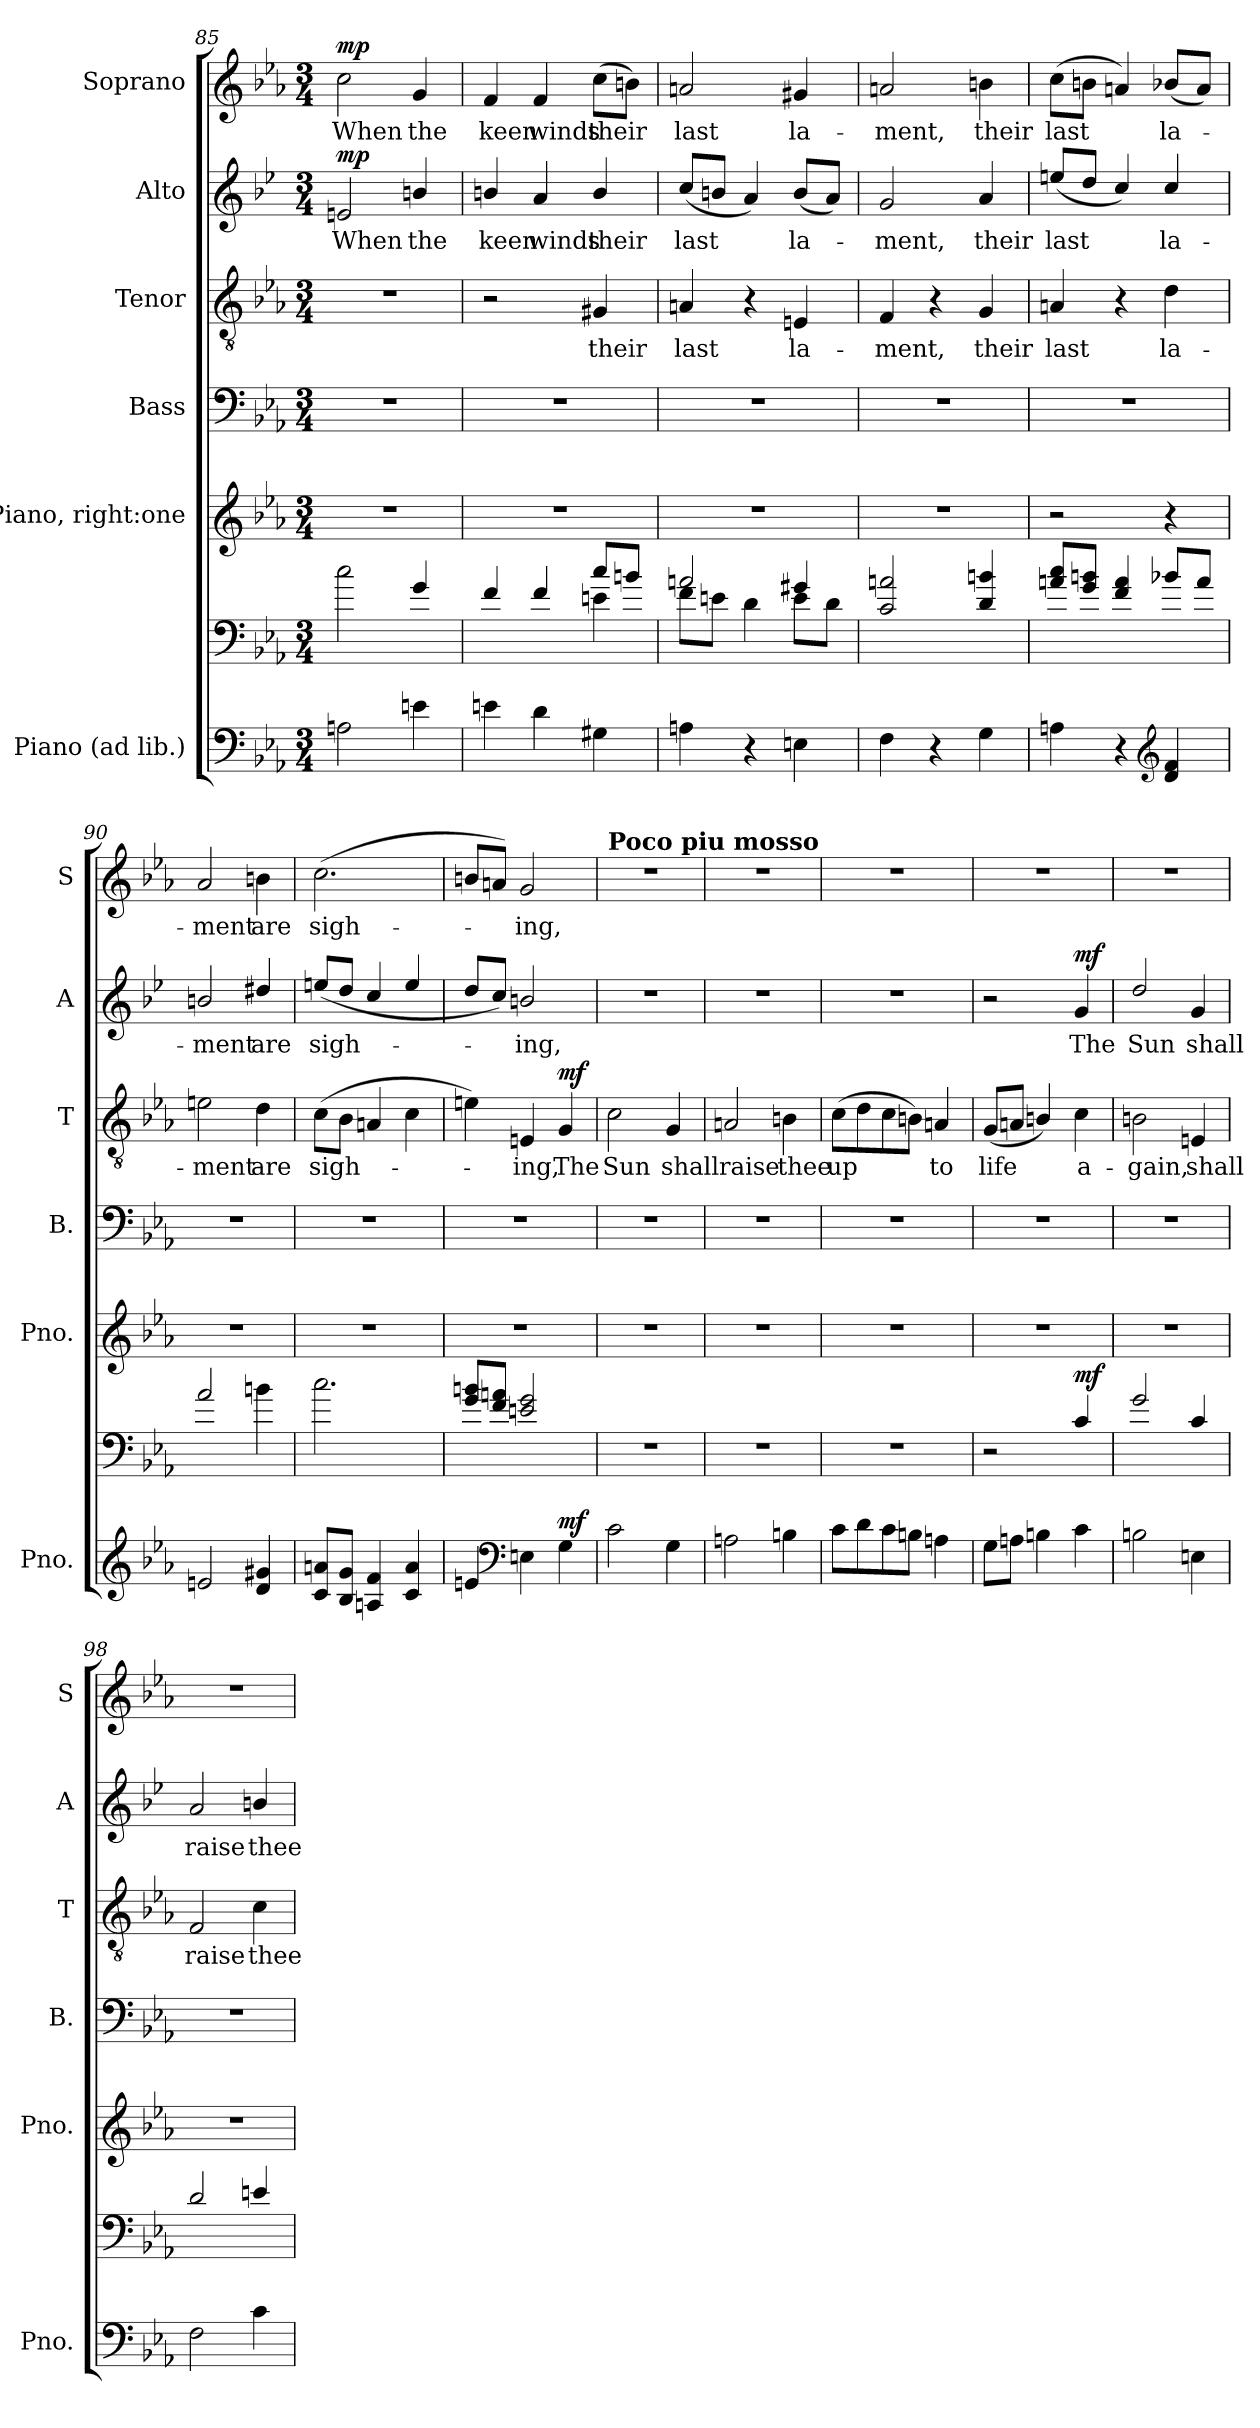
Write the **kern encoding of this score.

**kern	**kern	**dynam	**kern	**kern	**kern	**text	**dynam	**kern	**text	**dynam	**kern	**text	**dynam
*part6	*part6	*part6	*part5	*part4	*part3	*part3	*part3	*part2	*part2	*part2	*part1	*part1	*part1
*staff7	*staff6	*staff6/7	*staff5	*staff4	*staff3	*staff3	*staff3	*staff2	*staff2	*staff2	*staff1	*staff1	*staff1
*I"Piano (ad lib.)	*	*	*I"Piano, right:one	*I"Bass	*I"Tenor	*	*	*I"Alto	*	*	*I"Soprano	*	*
*I'Pno.	*	*	*I'Pno.	*I'B.	*I'T	*	*	*I'A	*	*	*I'S	*	*
*clefF4	*clefF4	*	*clefG2	*clefF4	*clefGv2	*	*	*clefG2	*	*	*clefG2	*	*
*	*	*	*	*	*	*	*	*ITrd4c7	*	*	*	*	*
*k[b-e-a-]	*k[b-e-a-]	*	*k[b-e-a-]	*k[b-e-a-]	*k[b-e-a-]	*	*	*k[b-e-a-]	*	*	*k[b-e-a-]	*	*
*M3/4	*M3/4	*	*M3/4	*M3/4	*M3/4	*	*	*M3/4	*	*	*M3/4	*	*
=85	=85	=85	=85	=85	=85	=85	=85	=85	=85	=85	=85	=85	=85
!	!	!	!	!	!	!	!	!	!LO:LY:b	!LO:DY:a	!	!LO:LY:b	!LO:DY:a
2An\	2cc\	.	2.r	2.r	2.r	.	.	2An/	When	mp	2cc\	When	mp
!	!	!	!	!	!	!	!	!	!LO:LY:b	!	!	!LO:LY:b	!
4en\	4g/	.	.	.	.	.	.	4en/	the	.	4g/	the	.
=86	=86	=86	=86	=86	=86	=86	=86	=86	=86	=86	=86	=86	=86
*	*^	*	*	*	*	*	*	*	*	*	*	*	*
!	!	!	!	!	!	!	!	!	!	!LO:LY:b	!	!	!LO:LY:b	!
4en\	4f/	2ryy	.	2.r	2.r	2r	.	.	4en/	keen	.	4f/	keen	.
!	!	!	!	!	!	!	!	!	!	!LO:LY:b	!	!	!LO:LY:b	!
4d\	4f/	.	.	.	.	.	.	.	4d/	winds	.	4f/	winds	.
!	!	!	!	!	!	!	!LO:LY:b	!	!	!LO:LY:b	!	!	!LO:LY:b	!
4G#X\	8cc/L	4en\	.	.	.	4G#X/	their	.	4e/	their	.	(>8cc\L	their	.
.	8bn/J	.	.	.	.	.	.	.	.	.	.	8bn\J)	.	.
=87	=87	=87	=87	=87	=87	=87	=87	=87	=87	=87	=87	=87	=87	=87
!	!	!	!	!	!	!	!LO:LY:b	!	!	!LO:LY:b	!	!	!LO:LY:b	!
4An\	2an/	8f\L	.	2.r	2.r	4An/	last	.	(<8f/L	last	.	2an/	last	.
.	.	8en\J	.	.	.	.	.	.	8en/J	.	.	.	.	.
4r	.	4d\	.	.	.	4r	.	.	4d/)	.	.	.	.	.
!	!	!	!	!	!	!	!LO:LY:b	!	!	!LO:LY:b	!	!	!LO:LY:b	!
4En\	4g#X/	8e\L	.	.	.	4En/	la-	.	(<8e/L	la-	.	4g#X/	la-	.
.	.	8d\J	.	.	.	.	.	.	8d/J)	.	.	.	.	.
=88	=88	=88	=88	=88	=88	=88	=88	=88	=88	=88	=88	=88	=88	=88
!	!	!	!	!	!	!	!LO:LY:b	!	!	!LO:LY:b	!	!	!LO:LY:b	!
*	*v	*v	*	*	*	*	*	*	*	*	*	*	*	*
4F\	2c/ 2an/	.	2.r	2.r	4F/	-ment,	.	2c/	-ment,	.	2an/	-ment,	.
4r	.	.	.	.	4r	.	.	.	.	.	.	.	.
!	!	!	!	!	!	!LO:LY:b	!	!	!LO:LY:b	!	!	!LO:LY:b	!
4G\	4d/ 4bn/	.	.	.	4G/	their	.	4d/	their	.	4bn\	their	.
!!LO:LB:g=z
=89	=89	=89	=89	=89	=89	=89	=89	=89	=89	=89	=89	=89	=89
!	!	!	!	!	!	!LO:LY:b	!	!	!LO:LY:b	!	!	!LO:LY:b	!
4An\	8an/ 8cc/L	.	2r	2.r	4An/	last	.	(<8an/L	last	.	(>8cc\L	last	.
.	8g/ 8bn/J	.	.	.	.	.	.	8g/J	.	.	8bn\J	.	.
4r	4f/ 4a/	.	.	.	4r	.	.	4f/)	.	.	4an/)	.	.
*clefG2	*	*	*	*	*	*	*	*	*	*	*	*	*
!	!	!	!	!	!	!LO:LY:b	!	!	!LO:LY:b	!	!	!LO:LY:b	!
4d/ 4f/	8b-X/L	.	4r	.	4d\	la-	.	4f/	la-	.	(<8b-X/L	la-	.
.	8a/J	.	.	.	.	.	.	.	.	.	8a/J)	.	.
=90	=90	=90	=90	=90	=90	=90	=90	=90	=90	=90	=90	=90	=90
!	!	!	!	!	!	!LO:LY:b	!	!	!LO:LY:b	!	!	!LO:LY:b	!
2en/	2a-/	.	2.r	2.r	2en\	-ment	.	2en/	-ment	.	2a-/	-ment	.
!	!	!	!	!	!	!LO:LY:b	!	!	!LO:LY:b	!	!	!LO:LY:b	!
4d/ 4g#X/	4bn\	.	.	.	4d\	are	.	4g#X/	are	.	4bn\	are	.
=91	=91	=91	=91	=91	=91	=91	=91	=91	=91	=91	=91	=91	=91
!	!	!	!	!	!	!LO:LY:b	!	!	!LO:LY:b	!	!	!LO:LY:b	!
8c/ 8an/L	2.cc\	.	2.r	2.r	(>8c\L	sigh-	.	(>8an/L	sigh-	.	(>2.cc\	sigh-	.
8B-/ 8g/J	.	.	.	.	8B-\J	.	.	8g/J	.	.	.	.	.
4An/ 4f/	.	.	.	.	4An/	.	.	4f/	.	.	.	.	.
4c/ 4a/	.	.	.	.	4c\	.	.	4a/	.	.	.	.	.
=92	=92	=92	=92	=92	=92	=92	=92	=92	=92	=92	=92	=92	=92
4en/	8g/ 8bn/L	.	2.r	2.r	4en\)	.	.	8g/L	.	.	8bn/L	.	.
.	8f/ 8an/J	.	.	.	.	.	.	8f/J)	.	.	8an/J)	.	.
*clefF4	*	*	*	*	*	*	*	*	*	*	*	*	*
!	!	!	!	!	!	!LO:LY:b	!	!	!LO:LY:b	!	!	!LO:LY:b	!
4En\	2en/ 2g/	.	.	.	4En/	-ing,	.	2en/	-ing,	.	2g/	-ing,	.
!	!	!LO:DY:a=2	!	!	!	!LO:LY:b	!LO:DY:a	!	!	!	!	!	!
4G\	.	mf	.	.	4G/	The	mf	.	.	.	.	.	.
=93	=93	=93	=93	=93	=93	=93	=93	=93	=93	=93	=93	=93	=93
*	*	*	*	*	*	*	*	*	*	*	*MM96	*	*
!	!	!	!	!	!	!	!	!	!	!	!LO:TX:a:B:t=Poco piu mosso	!	!
!	!	!	!	!	!	!LO:LY:b	!	!	!	!	!	!	!
2c\	2.r	.	2.r	2.r	2c\	Sun	.	2.r	.	.	2.r	.	.
!	!	!	!	!	!	!LO:LY:b	!	!	!	!	!	!	!
4G\	.	.	.	.	4G/	shall	.	.	.	.	.	.	.
=94	=94	=94	=94	=94	=94	=94	=94	=94	=94	=94	=94	=94	=94
!	!	!	!	!	!	!LO:LY:b	!	!	!	!	!	!	!
2An\	2.r	.	2.r	2.r	2An/	raise	.	2.r	.	.	2.r	.	.
!	!	!	!	!	!	!LO:LY:b	!	!	!	!	!	!	!
4Bn\	.	.	.	.	4Bn\	thee	.	.	.	.	.	.	.
=95	=95	=95	=95	=95	=95	=95	=95	=95	=95	=95	=95	=95	=95
!	!	!	!	!	!	!LO:LY:b	!	!	!	!	!	!	!
8c\L	2.r	.	2.r	2.r	(>8c\L	up	.	2.r	.	.	2.r	.	.
8d\	.	.	.	.	8d\	.	.	.	.	.	.	.	.
8c\	.	.	.	.	8c\	.	.	.	.	.	.	.	.
8Bn\J	.	.	.	.	8Bn\J)	.	.	.	.	.	.	.	.
!	!	!	!	!	!	!LO:LY:b	!	!	!	!	!	!	!
4An\	.	.	.	.	4An/	to	.	.	.	.	.	.	.
!!LO:PB:g=z
=96	=96	=96	=96	=96	=96	=96	=96	=96	=96	=96	=96	=96	=96
!	!	!	!	!	!	!LO:LY:b	!	!	!	!	!	!	!
8G\L	2r	.	2.r	2.r	(<8G/L	life	.	2r	.	.	2.r	.	.
8An\J	.	.	.	.	8An/J	.	.	.	.	.	.	.	.
4Bn\	.	.	.	.	4Bn/)	.	.	.	.	.	.	.	.
!	!	!LO:DY:a	!	!	!	!LO:LY:b	!	!	!LO:LY:b	!LO:DY:a	!	!	!
4c\	4c/	mf	.	.	4c\	a-	.	4c/	The	mf	.	.	.
=97	=97	=97	=97	=97	=97	=97	=97	=97	=97	=97	=97	=97	=97
!	!	!	!	!	!	!LO:LY:b	!	!	!LO:LY:b	!	!	!	!
2Bn\	2g/	.	2.r	2.r	2Bn\	-gain,	.	2g/	Sun	.	2.r	.	.
!	!	!	!	!	!	!LO:LY:b	!	!	!LO:LY:b	!	!	!	!
4En\	4c/	.	.	.	4En/	shall	.	4c/	shall	.	.	.	.
=98	=98	=98	=98	=98	=98	=98	=98	=98	=98	=98	=98	=98	=98
!	!	!	!	!	!	!LO:LY:b	!	!	!LO:LY:b	!	!	!	!
2F\	2d/	.	2.r	2.r	2F/	raise	.	2d/	raise	.	2.r	.	.
!	!	!	!	!	!	!LO:LY:b	!	!	!LO:LY:b	!	!	!	!
4c\	4en/	.	.	.	4c\	thee	.	4en/	thee	.	.	.	.
=	=	=	=	=	=	=	=	=	=	=	=	=	=
*-	*-	*-	*-	*-	*-	*-	*-	*-	*-	*-	*-	*-	*-
